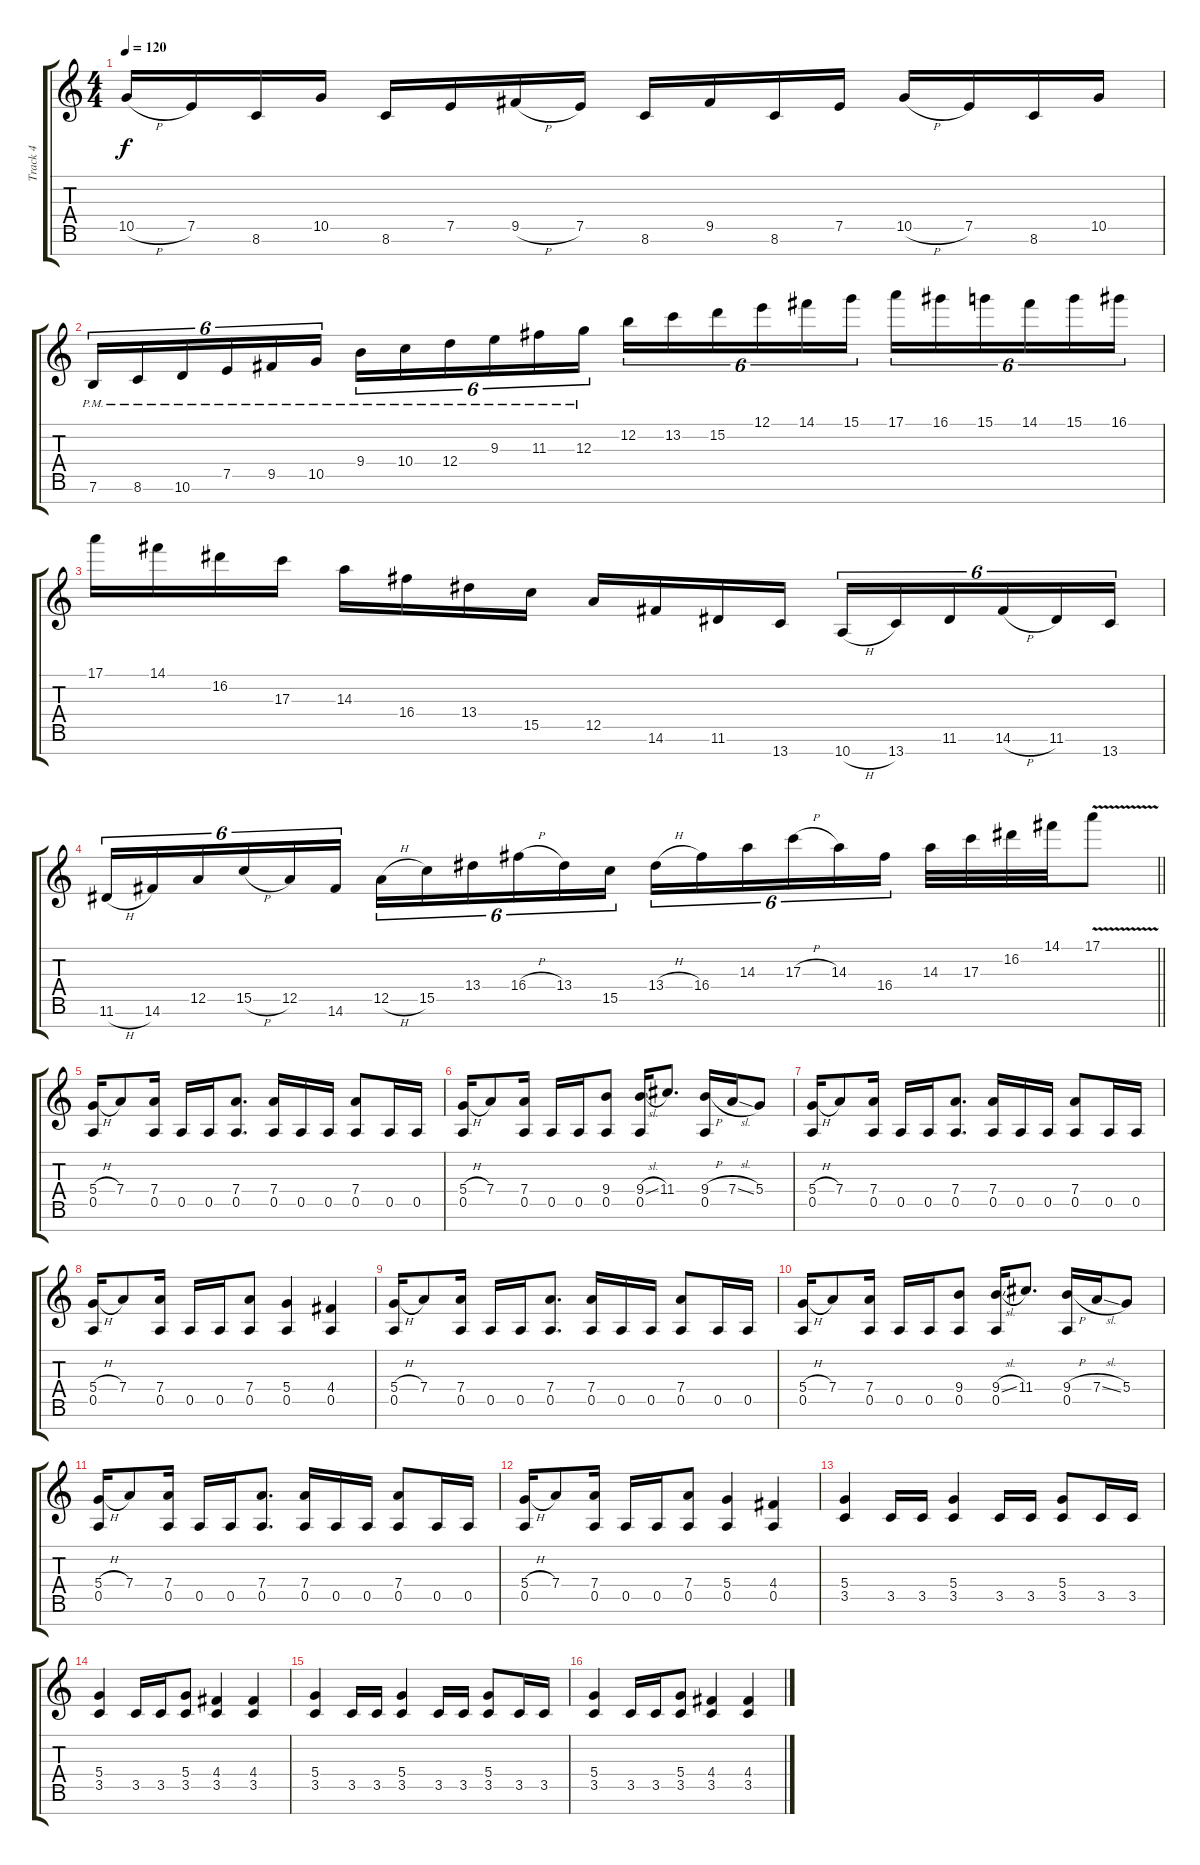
\track ("Track 4" "Track 4") {instrument distortionguitar}
\staff {score tabs}
\tuning (E4 B3 G3 D3 A2 E2 B1) {hide}
\ts (4 4)
\tempo 120
\clef g2
\ks c
10.5{h}.16{dy f} 7.5.16 8.6.16 10.5.16 8.6.16 7.5.16 9.5{h}.16 7.5.16 8.6.16 9.5.16 8.6.16 7.5.16 10.5{h}.16 7.5.16 8.6.16 10.5.16 |
7.6{pm}.16{tu (6 4)} 8.6{pm}.16{tu (6 4)} 10.6{pm}.16{tu (6 4)} 7.5{pm}.16{tu (6 4)} 9.5{pm}.16{tu (6 4)} 10.5{pm}.16{tu (6 4)} 9.4{pm}.16{tu (6 4)} 10.4{pm}.16{tu (6 4)} 12.4{pm}.16{tu (6 4)} 9.3{pm}.16{tu (6 4)} 11.3{pm}.16{tu (6 4)} 12.3{pm}.16{tu (6 4)} 12.2.16{tu (6 4)} 13.2.16{tu (6 4)} 15.2.16{tu (6 4)} 12.1.16{tu (6 4)} 14.1.16{tu (6 4)} 15.1.16{tu (6 4)} 17.1.16{tu (6 4)} 16.1.16{tu (6 4)} 15.1.16{tu (6 4)} 14.1.16{tu (6 4)} 15.1.16{tu (6 4)} 16.1.16{tu (6 4)} |
17.1.16 14.1.16 16.2.16 17.3.16 14.3.16 16.4.16 13.4.16 15.5.16 12.5.16 14.6.16 11.6.16 13.7.16 10.7{h}.16{tu (6 4)} 13.7.16{tu (6 4)} 11.6.16{tu (6 4)} 14.6{h}.16{tu (6 4)} 11.6.16{tu (6 4)} 13.7.16{tu (6 4)} |
\barLineRight lightlight
11.6{h}.16{tu (6 4)} 14.6.16{tu (6 4)} 12.5.16{tu (6 4)} 15.5{h}.16{tu (6 4)} 12.5.16{tu (6 4)} 14.6.16{tu (6 4)} 12.5{h}.16{tu (6 4)} 15.5.16{tu (6 4)} 13.4.16{tu (6 4)} 16.4{h}.16{tu (6 4)} 13.4.16{tu (6 4)} 15.5.16{tu (6 4)} 13.4{h}.16{tu (6 4)} 16.4.16{tu (6 4)} 14.3.16{tu (6 4)} 17.3{h}.16{tu (6 4)} 14.3.16{tu (6 4)} 16.4.16{tu (6 4)} 14.3.32 17.3.32 16.2.32 14.1.32 17.1{v}.8 |
(5.4{h} 0.5).16 7.4.8 (7.4 0.5).16 0.5.16 0.5.16 (7.4 0.5).8{d} (7.4 0.5).16 0.5.16 0.5.16 (7.4 0.5).8 0.5.16 0.5.16 |
(5.4{h} 0.5).16 7.4.8 (7.4 0.5).16 0.5.16 0.5.16 (9.4 0.5).8 (9.4{sl} 0.5).16 11.4.8{d} (9.4{h} 0.5).16 7.4{sl}.16 5.4.8 |
(5.4{h} 0.5).16 7.4.8 (7.4 0.5).16 0.5.16 0.5.16 (7.4 0.5).8{d} (7.4 0.5).16 0.5.16 0.5.16 (7.4 0.5).8 0.5.16 0.5.16 |
(5.4{h} 0.5).16 7.4.8 (7.4 0.5).16 0.5.16 0.5.16 (7.4 0.5).8 (5.4 0.5).4 (4.4 0.5).4 |
(5.4{h} 0.5).16 7.4.8 (7.4 0.5).16 0.5.16 0.5.16 (7.4 0.5).8{d} (7.4 0.5).16 0.5.16 0.5.16 (7.4 0.5).8 0.5.16 0.5.16 |
(5.4{h} 0.5).16 7.4.8 (7.4 0.5).16 0.5.16 0.5.16 (9.4 0.5).8 (9.4{sl} 0.5).16 11.4.8{d} (9.4{h} 0.5).16 7.4{sl}.16 5.4.8 |
(5.4{h} 0.5).16 7.4.8 (7.4 0.5).16 0.5.16 0.5.16 (7.4 0.5).8{d} (7.4 0.5).16 0.5.16 0.5.16 (7.4 0.5).8 0.5.16 0.5.16 |
(5.4{h} 0.5).16 7.4.8 (7.4 0.5).16 0.5.16 0.5.16 (7.4 0.5).8 (5.4 0.5).4 (4.4 0.5).4 |
(5.4 3.5).4 3.5.16 3.5.16 (5.4 3.5).4 3.5.16 3.5.16 (5.4 3.5).8 3.5.16 3.5.16 |
(5.4 3.5).4 3.5.16 3.5.16 (5.4 3.5).8 (4.4 3.5).4 (4.4 3.5).4 |
(5.4 3.5).4 3.5.16 3.5.16 (5.4 3.5).4 3.5.16 3.5.16 (5.4 3.5).8 3.5.16 3.5.16 |
(5.4 3.5).4 3.5.16 3.5.16 (5.4 3.5).8 (4.4 3.5).4 (4.4 3.5).4
